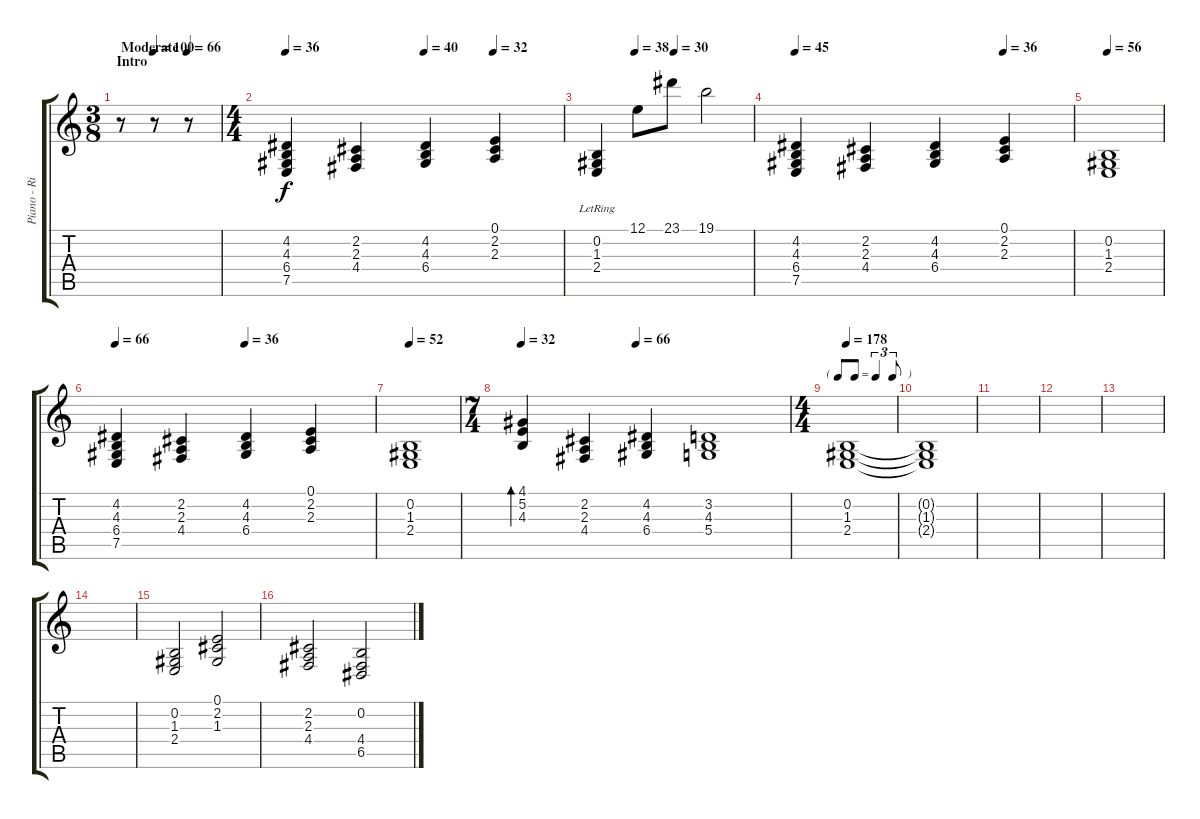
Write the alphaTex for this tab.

\track ("Piano - Right Hand" "Piano - Ri") {instrument acousticgrandpiano}
\staff {score tabs}
\tuning (E4 B3 G3 D3 A2 E2) {hide}
\ts (3 8)
\section ("" "Intro")
\tempo (66 "Moderate")
\tempo (100 0.3333333333333333)
\tempo (66 "Moderate")
\clef g2
\ks c
r.8{dy f instrument acousticgrandpiano} r.8 r.8 |
\ts (4 4)
\tempo 36
\tempo (40 0.5)
\tempo (32 0.75)
(4.2 4.3 6.4 7.5).4 (2.2 2.3 4.4).4 (4.2 4.3 6.4).4 (0.1 2.2 2.3).4 |
\tempo (38 0.25)
\tempo (30 0.5)
(0.2{lr} 1.3{lr} 2.4{lr}).4 12.1.8 23.1.8 19.1.2 |
\tempo 45
\tempo (36 0.75)
(4.2 4.3 6.4 7.5).4 (2.2 2.3 4.4).4 (4.2 4.3 6.4).4 (0.1 2.2 2.3).4 |
\tempo 56
(0.2 1.3 2.4).1 |
\tempo 66
\tempo (36 0.5)
(4.2 4.3 6.4 7.5).4 (2.2 2.3 4.4).4 (4.2 4.3 6.4).4 (0.1 2.2 2.3).4 |
\tempo 52
(0.2 1.3 2.4).1 |
\ts (7 4)
\tempo 32
\tempo (66 0.42857142857142855)
(4.1 5.2 4.3).4{bd 240} (2.2 2.3 4.4).4 (4.2 4.3 6.4).4 (3.2 4.3 5.4).1 |
\ts (4 4)
\tf triplet8th
\tempo 178
(0.2 1.3 2.4).1 |
(0.2{t} 1.3{t} 2.4{t}).1 |
|
|
|
|
(0.2 1.3 2.4).2{volume 12} (0.1 2.2 1.3).2 |
(2.2 2.3 4.4).2 (0.2 4.4 6.5).2
